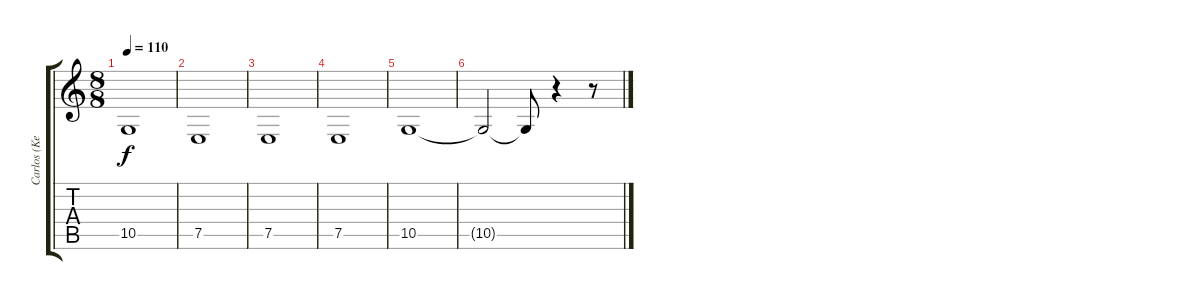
\track ("Carlos (Keyboards)" "Carlos (Ke") {instrument drawbarorgan}
\staff {score tabs}
\tuning (E4 B3 G3 D3 A2 E2) {hide}
\ts (8 8)
\tempo 110
\clef g2
\ks c
10.5.1{dy f} |
7.5.1 |
7.5.1 |
7.5.1 |
10.5.1 |
10.5{t}.2 10.5{t}.8 r.4 r.8
